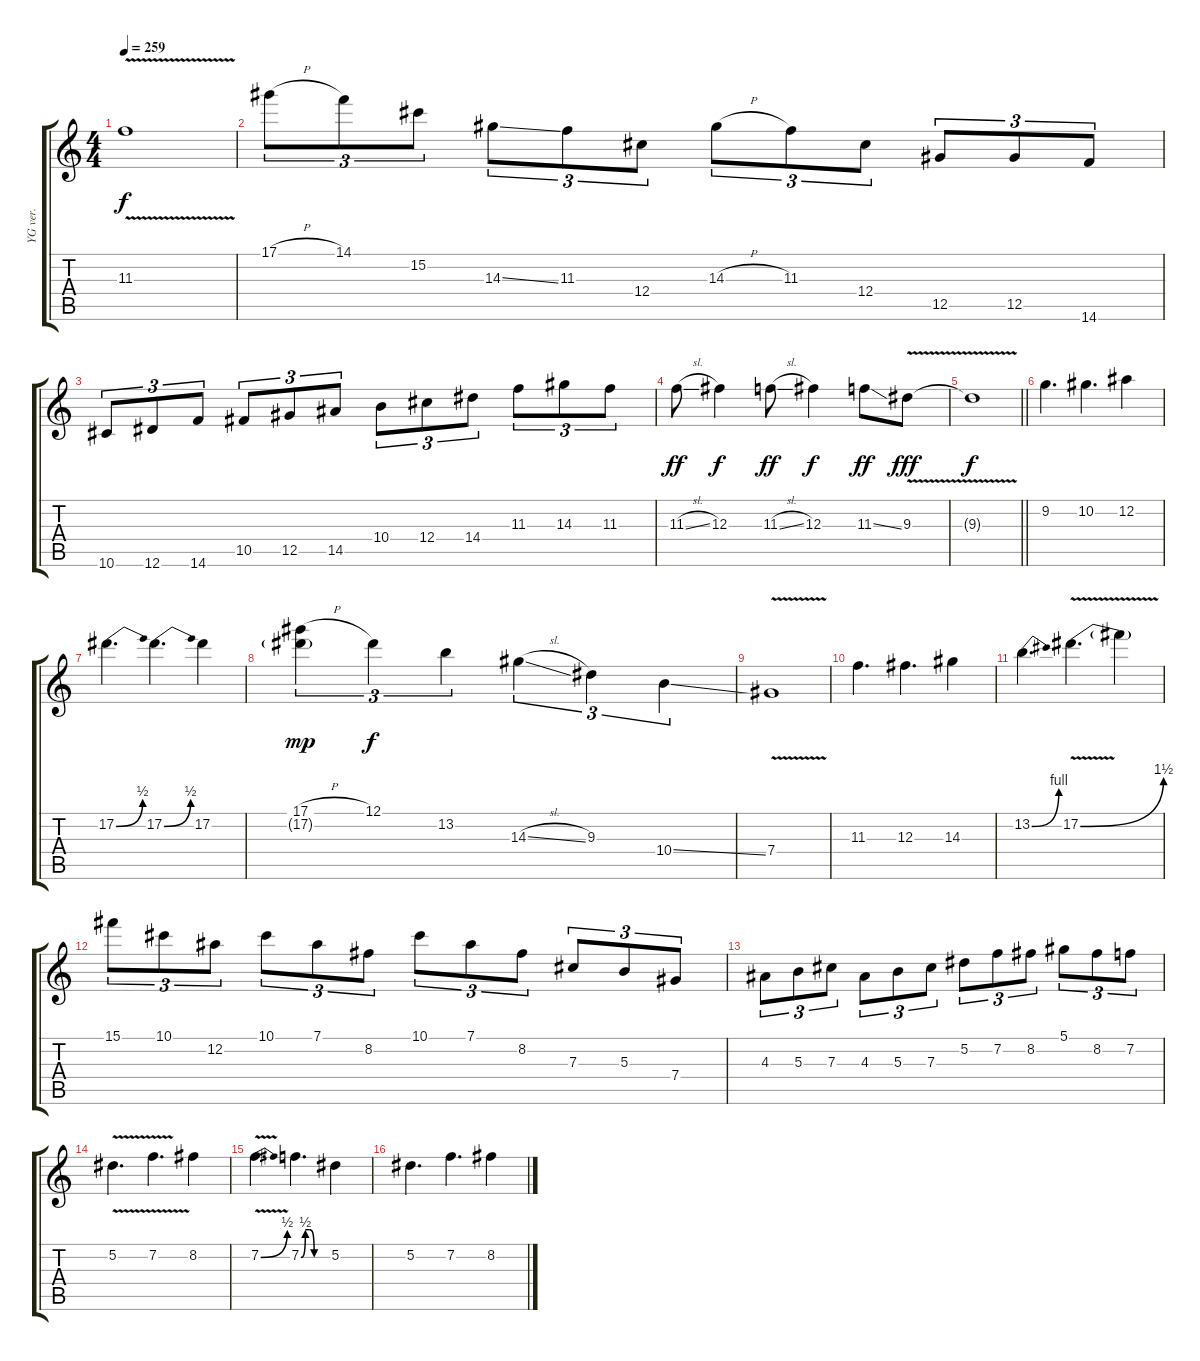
\track ("YG ver." "YG ver.") {mute instrument overdrivenguitar}
\staff {score tabs}
\tuning (Eb4 Bb3 Gb3 Db3 Ab2 Eb2) {hide}
\ts (4 4)
\tempo 259
\clef g2
\ks c
11.3{v t}.1{dy f} |
17.1{h}.8{tu (3 2)} 14.1.8{tu (3 2)} 15.2.8{tu (3 2)} 14.3{ss}.8{tu (3 2)} 11.3.8{tu (3 2)} 12.4.8{tu (3 2)} 14.3{h}.8{tu (3 2)} 11.3.8{tu (3 2)} 12.4.8{tu (3 2)} 12.5.8{tu (3 2)} 12.5.8{tu (3 2)} 14.6.8{tu (3 2)} |
10.6.8{tu (3 2)} 12.6.8{tu (3 2)} 14.6.8{tu (3 2)} 10.5.8{tu (3 2)} 12.5.8{tu (3 2)} 14.5.8{tu (3 2)} 10.4.8{tu (3 2)} 12.4.8{tu (3 2)} 14.4.8{tu (3 2)} 11.3.8{tu (3 2)} 14.3.8{tu (3 2)} 11.3.8{tu (3 2)} |
11.3{sl}.8{dy ff} 12.3.4{dy f} 11.3{sl}.8{dy ff} 12.3.4{dy f} 11.3{ss}.8{dy ff} 9.3{v}.8{dy fff} |
\barLineRight lightlight
9.3{t}.1{dy f} |
\section ("" "")
9.2.4{d} 10.2.4{d} 12.2.4 |
17.2{be (bend 0 0 60 2)}.4{d} 17.2{be (bend 0 0 60 2)}.4{d} 17.2.4 |
(17.1{h} 17.2{g}).4{tu (3 2) dy mp} 12.1.4{tu (3 2) dy f} 13.2.4{tu (3 2)} 14.3{sl}.4{tu (3 2)} 9.3.4{tu (3 2)} 10.4{ss}.4{tu (3 2)} |
7.4{v}.1 |
11.3.4{d} 12.3.4{d} 14.3.4 |
13.2{be (bend 0 0 60 4)}.4{d} 17.2{be (bend 0 0 60 6) v}.4{d} 17.2{t}.4 |
15.1.8{tu (3 2)} 10.1.8{tu (3 2)} 12.2.8{tu (3 2)} 10.1.8{tu (3 2)} 7.1.8{tu (3 2)} 8.2.8{tu (3 2)} 10.1.8{tu (3 2)} 7.1.8{tu (3 2)} 8.2.8{tu (3 2)} 7.3.8{tu (3 2)} 5.3.8{tu (3 2)} 7.4.8{tu (3 2)} |
4.3.8{tu (3 2)} 5.3.8{tu (3 2)} 7.3.8{tu (3 2)} 4.3.8{tu (3 2)} 5.3.8{tu (3 2)} 7.3.8{tu (3 2)} 5.2.8{tu (3 2)} 7.2.8{tu (3 2)} 8.2.8{tu (3 2)} 5.1.8{tu (3 2)} 8.2.8{tu (3 2)} 7.2.8{tu (3 2)} |
5.2{v}.4{d} 7.2{v}.4{d} 8.2.4 |
7.2{be (bend 0 0 60 2) v}.4{d} 7.2{be (custom 0 0 10 2 20 2 30 0 60 0)}.4{d} 5.2.4 |
5.2.4{d} 7.2.4{d} 8.2.4
